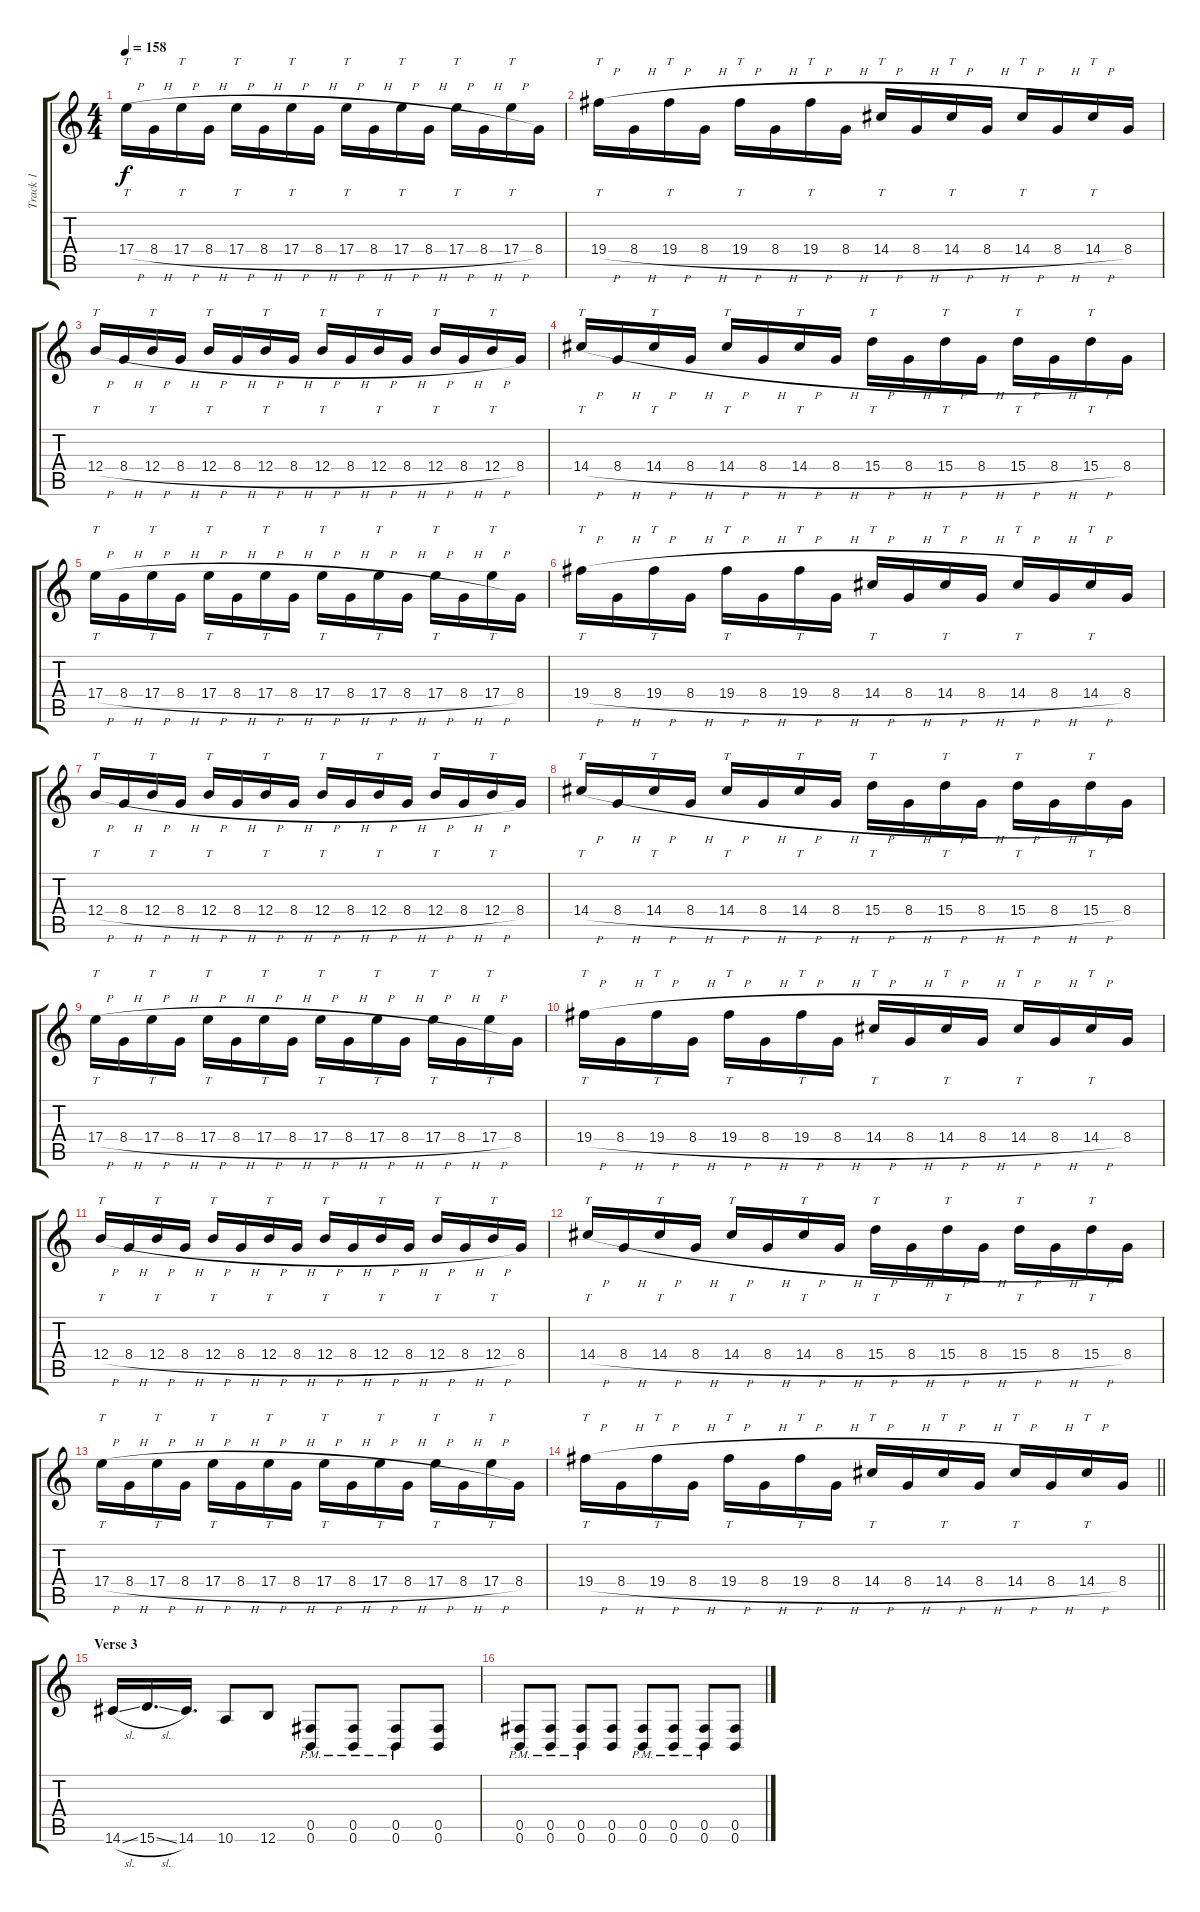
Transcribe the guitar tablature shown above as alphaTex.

\track ("Track 1" "Track 1") {instrument distortionguitar}
\staff {score tabs}
\tuning (Db4 Ab3 E3 B2 Gb2 B1) {hide}
\ts (4 4)
\tempo 158
\clef g2
\ks c
17.4{h}.16{tt dy f} 8.4{h}.16 17.4{h}.16{tt} 8.4{h}.16 17.4{h}.16{tt} 8.4{h}.16 17.4{h}.16{tt} 8.4{h}.16 17.4{h}.16{tt} 8.4{h}.16 17.4{h}.16{tt} 8.4{h}.16 17.4{h}.16{tt} 8.4{h}.16 17.4{h}.16{tt} 8.4.16 |
19.4{h}.16{tt} 8.4{h}.16 19.4{h}.16{tt} 8.4{h}.16 19.4{h}.16{tt} 8.4{h}.16 19.4{h}.16{tt} 8.4{h}.16 14.4{h}.16{tt} 8.4{h}.16 14.4{h}.16{tt} 8.4{h}.16 14.4{h}.16{tt} 8.4{h}.16 14.4{h}.16{tt} 8.4.16 |
12.4{h}.16{tt} 8.4{h}.16 12.4{h}.16{tt} 8.4{h}.16 12.4{h}.16{tt} 8.4{h}.16 12.4{h}.16{tt} 8.4{h}.16 12.4{h}.16{tt} 8.4{h}.16 12.4{h}.16{tt} 8.4{h}.16 12.4{h}.16{tt} 8.4{h}.16 12.4{h}.16{tt} 8.4.16 |
14.4{h}.16{tt} 8.4{h}.16 14.4{h}.16{tt} 8.4{h}.16 14.4{h}.16{tt} 8.4{h}.16 14.4{h}.16{tt} 8.4{h}.16 15.4{h}.16{tt} 8.4{h}.16 15.4{h}.16{tt} 8.4{h}.16 15.4{h}.16{tt} 8.4{h}.16 15.4{h}.16{tt} 8.4.16 |
17.4{h}.16{tt} 8.4{h}.16 17.4{h}.16{tt} 8.4{h}.16 17.4{h}.16{tt} 8.4{h}.16 17.4{h}.16{tt} 8.4{h}.16 17.4{h}.16{tt} 8.4{h}.16 17.4{h}.16{tt} 8.4{h}.16 17.4{h}.16{tt} 8.4{h}.16 17.4{h}.16{tt} 8.4.16 |
19.4{h}.16{tt} 8.4{h}.16 19.4{h}.16{tt} 8.4{h}.16 19.4{h}.16{tt} 8.4{h}.16 19.4{h}.16{tt} 8.4{h}.16 14.4{h}.16{tt} 8.4{h}.16 14.4{h}.16{tt} 8.4{h}.16 14.4{h}.16{tt} 8.4{h}.16 14.4{h}.16{tt} 8.4.16 |
12.4{h}.16{tt} 8.4{h}.16 12.4{h}.16{tt} 8.4{h}.16 12.4{h}.16{tt} 8.4{h}.16 12.4{h}.16{tt} 8.4{h}.16 12.4{h}.16{tt} 8.4{h}.16 12.4{h}.16{tt} 8.4{h}.16 12.4{h}.16{tt} 8.4{h}.16 12.4{h}.16{tt} 8.4.16 |
14.4{h}.16{tt} 8.4{h}.16 14.4{h}.16{tt} 8.4{h}.16 14.4{h}.16{tt} 8.4{h}.16 14.4{h}.16{tt} 8.4{h}.16 15.4{h}.16{tt} 8.4{h}.16 15.4{h}.16{tt} 8.4{h}.16 15.4{h}.16{tt} 8.4{h}.16 15.4{h}.16{tt} 8.4.16 |
17.4{h}.16{tt} 8.4{h}.16 17.4{h}.16{tt} 8.4{h}.16 17.4{h}.16{tt} 8.4{h}.16 17.4{h}.16{tt} 8.4{h}.16 17.4{h}.16{tt} 8.4{h}.16 17.4{h}.16{tt} 8.4{h}.16 17.4{h}.16{tt} 8.4{h}.16 17.4{h}.16{tt} 8.4.16 |
19.4{h}.16{tt} 8.4{h}.16 19.4{h}.16{tt} 8.4{h}.16 19.4{h}.16{tt} 8.4{h}.16 19.4{h}.16{tt} 8.4{h}.16 14.4{h}.16{tt} 8.4{h}.16 14.4{h}.16{tt} 8.4{h}.16 14.4{h}.16{tt} 8.4{h}.16 14.4{h}.16{tt} 8.4.16 |
12.4{h}.16{tt} 8.4{h}.16 12.4{h}.16{tt} 8.4{h}.16 12.4{h}.16{tt} 8.4{h}.16 12.4{h}.16{tt} 8.4{h}.16 12.4{h}.16{tt} 8.4{h}.16 12.4{h}.16{tt} 8.4{h}.16 12.4{h}.16{tt} 8.4{h}.16 12.4{h}.16{tt} 8.4.16 |
14.4{h}.16{tt} 8.4{h}.16 14.4{h}.16{tt} 8.4{h}.16 14.4{h}.16{tt} 8.4{h}.16 14.4{h}.16{tt} 8.4{h}.16 15.4{h}.16{tt} 8.4{h}.16 15.4{h}.16{tt} 8.4{h}.16 15.4{h}.16{tt} 8.4{h}.16 15.4{h}.16{tt} 8.4.16 |
17.4{h}.16{tt} 8.4{h}.16 17.4{h}.16{tt} 8.4{h}.16 17.4{h}.16{tt} 8.4{h}.16 17.4{h}.16{tt} 8.4{h}.16 17.4{h}.16{tt} 8.4{h}.16 17.4{h}.16{tt} 8.4{h}.16 17.4{h}.16{tt} 8.4{h}.16 17.4{h}.16{tt} 8.4.16 |
\barLineRight lightlight
19.4{h}.16{tt} 8.4{h}.16 19.4{h}.16{tt} 8.4{h}.16 19.4{h}.16{tt} 8.4{h}.16 19.4{h}.16{tt} 8.4{h}.16 14.4{h}.16{tt} 8.4{h}.16 14.4{h}.16{tt} 8.4{h}.16 14.4{h}.16{tt} 8.4{h}.16 14.4{h}.16{tt} 8.4.16 |
\section ("" "Verse 3")
14.6{sl}.16 15.6{sl}.16{d} 14.6.16{d} 10.6.8 12.6.8 (0.5{pm} 0.6{pm}).8 (0.5{pm} 0.6{pm}).8 (0.5{pm} 0.6{pm}).8 (0.5 0.6).8 |
(0.5{pm} 0.6{pm}).8 (0.5{pm} 0.6{pm}).8 (0.5{pm} 0.6{pm}).8 (0.5 0.6).8 (0.5{pm} 0.6{pm}).8 (0.5{pm} 0.6{pm}).8 (0.5{pm} 0.6{pm}).8 (0.5 0.6).8
